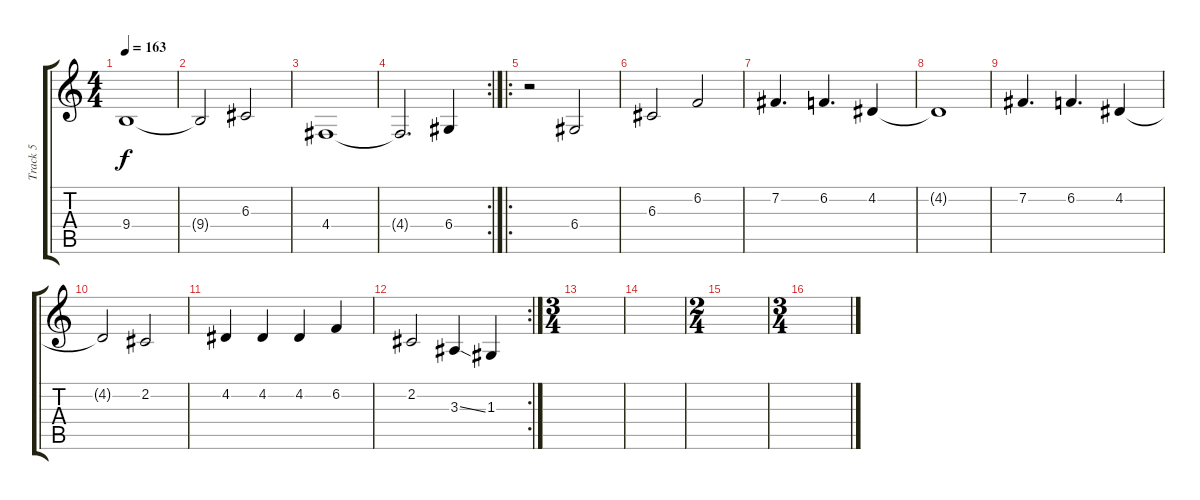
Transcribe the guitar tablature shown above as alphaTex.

\track ("Track 5" "Track 5") {instrument altosax}
\staff {score tabs}
\tuning (E4 B3 G3 D3 A2 E2) {hide}
\ts (4 4)
\tempo 163
\clef g2
\ks c
9.4.1{dy f} |
9.4{t}.2 6.3.2 |
4.4.1 |
\rc 2
4.4{t}.2{d} 6.4.4 |
\ro
r.2 6.4.2 |
6.3.2 6.2.2 |
7.2.4{d} 6.2.4{d} 4.2.4 |
4.2{t}.1 |
7.2.4{d} 6.2.4{d} 4.2.4 |
4.2{t}.2 2.2.2 |
4.2.4 4.2.4 4.2.4 6.2.4 |
\rc 2
2.2.2 3.3{ss}.4 1.3.4 |
\ts (3 4)
|
|
\ts (2 4)
|
\ts (3 4)
